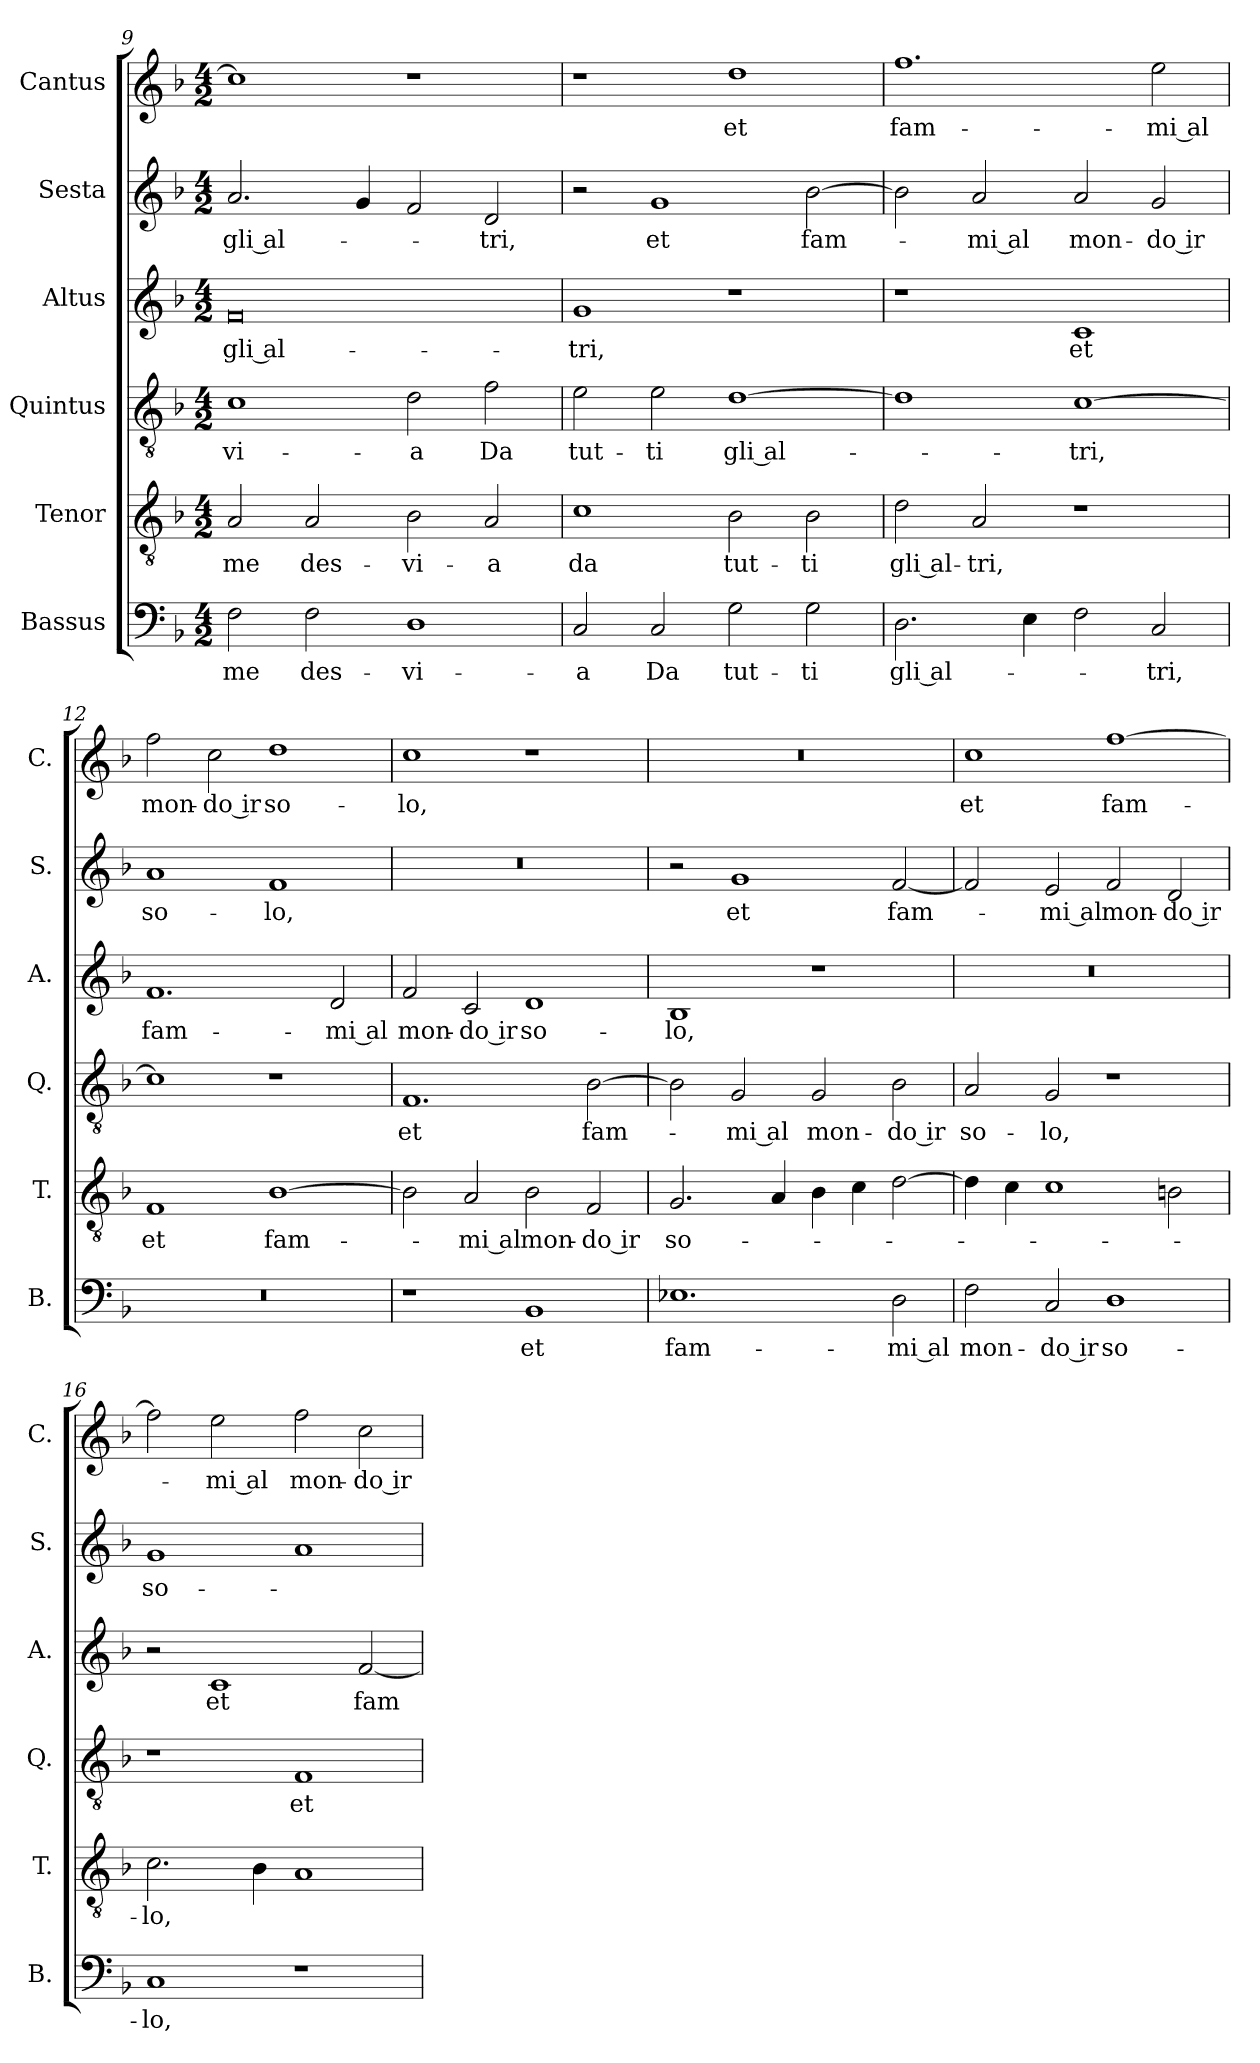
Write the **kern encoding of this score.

**kern	**text	**kern	**text	**kern	**text	**kern	**text	**kern	**text	**kern	**text
*part6	*part6	*part5	*part5	*part4	*part4	*part3	*part3	*part2	*part2	*part1	*part1
*staff6	*staff6	*staff5	*staff5	*staff4	*staff4	*staff3	*staff3	*staff2	*staff2	*staff1	*staff1
*I"Bassus	*	*I"Tenor	*	*I"Quintus	*	*I"Altus	*	*I"Sesta	*	*I"Cantus	*
*I'B.	*	*I'T.	*	*I'Q.	*	*I'A.	*	*I'S.	*	*I'C.	*
*clefF4	*	*clefGv2	*	*clefGv2	*	*clefG2	*	*clefG2	*	*clefG2	*
*k[b-]	*	*k[b-]	*	*k[b-]	*	*k[b-]	*	*k[b-]	*	*k[b-]	*
*M4/2	*	*M4/2	*	*M4/2	*	*M4/2	*	*M4/2	*	*M4/2	*
=9	=9	=9	=9	=9	=9	=9	=9	=9	=9	=9	=9
!	!LO:LY:b	!	!LO:LY:b	!	!LO:LY:b	!	!LO:LY:b	!	!LO:LY:b	!	!
2F\	me	2A/	me	1c	-vi-	0f	gli al-	2.a/	gli al-	1cc]	.
!	!LO:LY:b	!	!LO:LY:b	!	!	!	!	!	!	!	!
2F\	des-	2A/	des-	.	.	.	.	.	.	.	.
.	.	.	.	.	.	.	.	4g/	.	.	.
!	!LO:LY:b	!	!LO:LY:b	!	!LO:LY:b	!	!	!	!	!	!
1D	-vi-	2B-\	-vi-	2d\	-a	.	.	2f/	.	1r	.
!	!	!	!LO:LY:b	!	!LO:LY:b	!	!	!	!LO:LY:b	!	!
.	.	2A/	-a	2f\	Da	.	.	2d/	-tri,	.	.
=10	=10	=10	=10	=10	=10	=10	=10	=10	=10	=10	=10
!	!LO:LY:b	!	!LO:LY:b	!	!LO:LY:b	!	!LO:LY:b	!	!	!	!
2C/	-a	1c	da	2e\	tut-	1g	-tri,	2r	.	1r	.
!	!LO:LY:b	!	!	!	!LO:LY:b	!	!	!	!LO:LY:b	!	!
2C/	Da	.	.	2e\	-ti	.	.	1g	et	.	.
!	!LO:LY:b	!	!LO:LY:b	!	!LO:LY:b	!	!	!	!	!	!LO:LY:b
2G\	tut-	2B-\	tut-	[1d	gli al-	1r	.	.	.	1dd	et
!	!LO:LY:b	!	!LO:LY:b	!	!	!	!	!	!LO:LY:b	!	!
2G\	-ti	2B-\	-ti	.	.	.	.	[2b-\	fam-	.	.
=11	=11	=11	=11	=11	=11	=11	=11	=11	=11	=11	=11
!	!LO:LY:b	!	!LO:LY:b	!	!	!	!	!	!	!	!LO:LY:b
2.D\	gli al-	2d\	gli al-	1d]	.	1r	.	2b-\]	.	1.ff	fam-
!	!	!	!LO:LY:b	!	!	!	!	!	!LO:LY:b	!	!
.	.	2A/	-tri,	.	.	.	.	2a/	-mi al	.	.
4E\	.	.	.	.	.	.	.	.	.	.	.
!	!	!	!	!	!LO:LY:b	!	!LO:LY:b	!	!LO:LY:b	!	!
2F\	.	1r	.	[1c	-tri,	1c	et	2a/	mon-	.	.
!	!LO:LY:b	!	!	!	!	!	!	!	!LO:LY:b	!	!LO:LY:b
2C/	-tri,	.	.	.	.	.	.	2g/	-do ir	2ee\	-mi al
=12	=12	=12	=12	=12	=12	=12	=12	=12	=12	=12	=12
!	!	!	!LO:LY:b	!	!	!	!LO:LY:b	!	!LO:LY:b	!	!LO:LY:b
0r	.	1F	et	1c]	.	1.f	fam-	1a	so-	2ff\	mon-
!	!	!	!	!	!	!	!	!	!	!	!LO:LY:b
.	.	.	.	.	.	.	.	.	.	2cc\	-do ir
!	!	!	!LO:LY:b	!	!	!	!	!	!LO:LY:b	!	!LO:LY:b
.	.	[1B-	fam-	1r	.	.	.	1f	-lo,	1dd	so-
!	!	!	!	!	!	!	!LO:LY:b	!	!	!	!
.	.	.	.	.	.	2d/	-mi al	.	.	.	.
!!LO:LB:g=z
=13	=13	=13	=13	=13	=13	=13	=13	=13	=13	=13	=13
!	!	!	!	!	!LO:LY:b	!	!LO:LY:b	!	!	!	!LO:LY:b
1r	.	2B-\]	.	1.F	et	2f/	mon-	0r	.	1cc	-lo,
!	!	!	!LO:LY:b	!	!	!	!LO:LY:b	!	!	!	!
.	.	2A/	-mi al	.	.	2c/	-do ir	.	.	.	.
!	!LO:LY:b	!	!LO:LY:b	!	!	!	!LO:LY:b	!	!	!	!
1BB-	et	2B-\	mon-	.	.	1d	so-	.	.	1r	.
!	!	!	!LO:LY:b	!	!LO:LY:b	!	!	!	!	!	!
.	.	2F/	-do ir	[2B-\	fam-	.	.	.	.	.	.
=14	=14	=14	=14	=14	=14	=14	=14	=14	=14	=14	=14
!	!LO:LY:b	!	!LO:LY:b	!	!	!	!LO:LY:b	!	!	!	!
1.E-X	fam-	2.G/	so-	2B-\]	.	1B-	-lo,	2r	.	0r	.
!	!	!	!	!	!LO:LY:b	!	!	!	!LO:LY:b	!	!
.	.	.	.	2G/	-mi al	.	.	1g	et	.	.
.	.	4A/	.	.	.	.	.	.	.	.	.
!	!	!	!	!	!LO:LY:b	!	!	!	!	!	!
.	.	4B-\	.	2G/	mon-	1r	.	.	.	.	.
.	.	4c\	.	.	.	.	.	.	.	.	.
!	!LO:LY:b	!	!	!	!LO:LY:b	!	!	!	!LO:LY:b	!	!
2D\	-mi al	[2d\	.	2B-\	-do ir	.	.	[2f/	fam-	.	.
=15	=15	=15	=15	=15	=15	=15	=15	=15	=15	=15	=15
!	!LO:LY:b	!	!	!	!LO:LY:b	!	!	!	!	!	!LO:LY:b
2F\	mon-	4d\]	.	2A/	so-	0r	.	2f/]	.	1cc	et
.	.	4c\	.	.	.	.	.	.	.	.	.
!	!LO:LY:b	!	!	!	!LO:LY:b	!	!	!	!LO:LY:b	!	!
2C/	-do ir	1c	.	2G/	-lo,	.	.	2e/	-mi al	.	.
!	!LO:LY:b	!	!	!	!	!	!	!	!LO:LY:b	!	!LO:LY:b
1D	so-	.	.	1r	.	.	.	2f/	mon-	[1ff	fam-
!	!	!	!	!	!	!	!	!	!LO:LY:b	!	!
.	.	2Bn\	.	.	.	.	.	2d/	-do ir	.	.
=16	=16	=16	=16	=16	=16	=16	=16	=16	=16	=16	=16
!	!LO:LY:b	!	!LO:LY:b	!	!	!	!	!	!LO:LY:b	!	!
1C	-lo,	2.c\	-lo,	1r	.	2r	.	1g	so-	2ff\]	.
!	!	!	!	!	!	!	!LO:LY:b	!	!	!	!LO:LY:b
.	.	.	.	.	.	1c	et	.	.	2ee\	-mi al
.	.	4B-\	.	.	.	.	.	.	.	.	.
!	!	!	!	!	!LO:LY:b	!	!	!	!	!	!LO:LY:b
1r	.	1A	.	1F	et	.	.	1a	.	2ff\	mon-
!	!	!	!	!	!	!	!LO:LY:b	!	!	!	!LO:LY:b
.	.	.	.	.	.	[2f/	fam-	.	.	2cc\	-do ir
=	=	=	=	=	=	=	=	=	=	=	=
*-	*-	*-	*-	*-	*-	*-	*-	*-	*-	*-	*-
